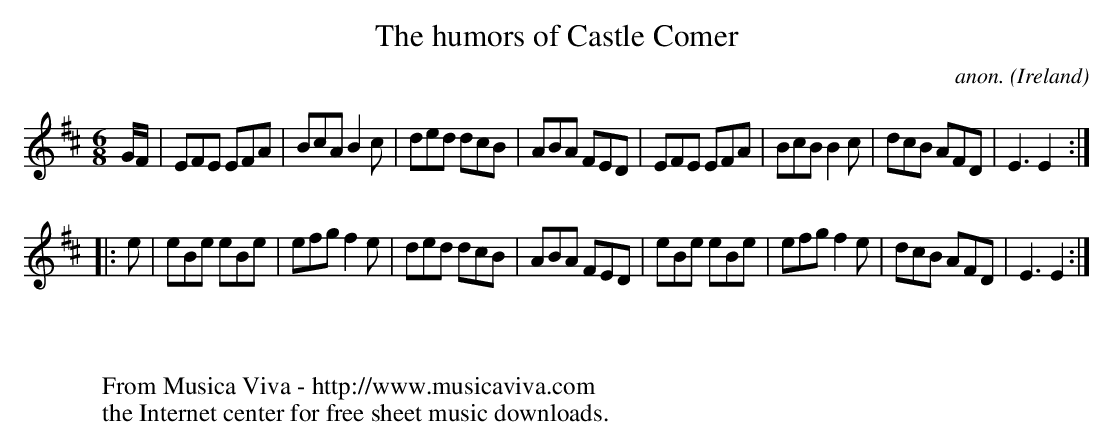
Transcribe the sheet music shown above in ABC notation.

X:1
T:The humors of Castle Comer
C:anon.
O:Ireland
M:6/8
L:1/8
K:Edor
G/F/|EFE EFA|BcA B2c|ded dcB|ABA FED|EFE EFA|BcB B2c|dcB AFD|E3 E2:|
|:e|eBe eBe|efg f2e|ded dcB|ABA FED|eBe eBe|efg f2e|dcB AFD|E3E2:|
W:
W:
W: From Musica Viva - http://www.musicaviva.com
W: the Internet center for free sheet music downloads.
